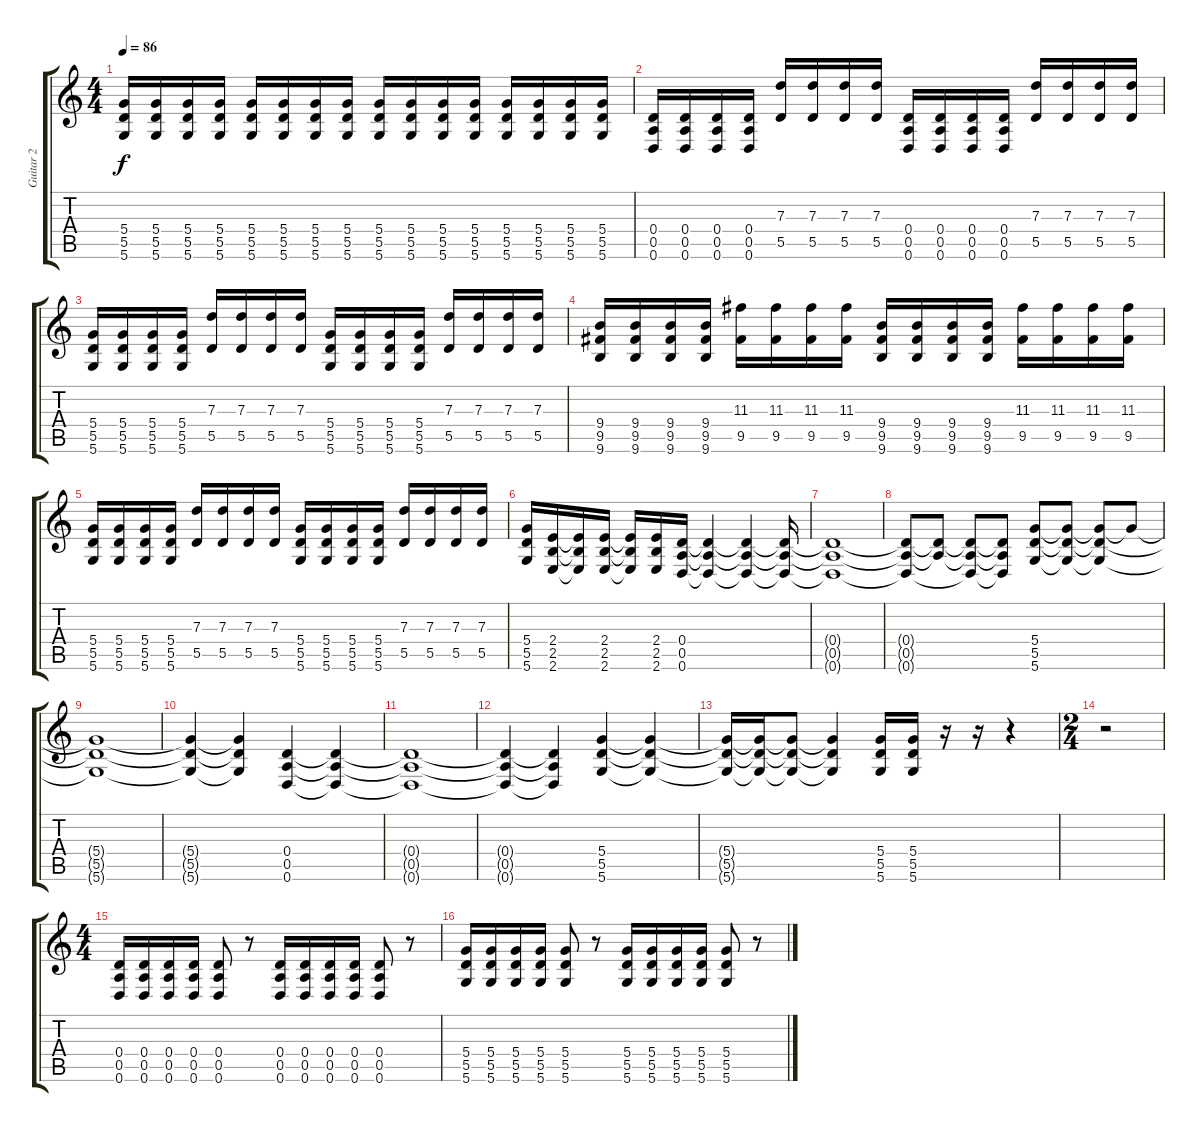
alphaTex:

\track ("Guitar 2" "Guitar 2") {instrument distortionguitar}
\staff {score tabs}
\tuning (E4 B3 G3 D3 A2 D2) {hide}
\ts (4 4)
\tempo 86
\clef g2
\ks c
(5.4 5.5 5.6).16{dy f} (5.4 5.5 5.6).16 (5.4 5.5 5.6).16 (5.4 5.5 5.6).16 (5.4 5.5 5.6).16 (5.4 5.5 5.6).16 (5.4 5.5 5.6).16 (5.4 5.5 5.6).16 (5.4 5.5 5.6).16 (5.4 5.5 5.6).16 (5.4 5.5 5.6).16 (5.4 5.5 5.6).16 (5.4 5.5 5.6).16 (5.4 5.5 5.6).16 (5.4 5.5 5.6).16 (5.4 5.5 5.6).16 |
(0.4 0.5 0.6).16 (0.4 0.5 0.6).16 (0.4 0.5 0.6).16 (0.4 0.5 0.6).16 (7.3 5.5).16 (7.3 5.5).16 (7.3 5.5).16 (7.3 5.5).16 (0.4 0.5 0.6).16 (0.4 0.5 0.6).16 (0.4 0.5 0.6).16 (0.4 0.5 0.6).16 (7.3 5.5).16 (7.3 5.5).16 (7.3 5.5).16 (7.3 5.5).16 |
(5.4 5.5 5.6).16 (5.4 5.5 5.6).16 (5.4 5.5 5.6).16 (5.4 5.5 5.6).16 (7.3 5.5).16 (7.3 5.5).16 (7.3 5.5).16 (7.3 5.5).16 (5.4 5.5 5.6).16 (5.4 5.5 5.6).16 (5.4 5.5 5.6).16 (5.4 5.5 5.6).16 (7.3 5.5).16 (7.3 5.5).16 (7.3 5.5).16 (7.3 5.5).16 |
(9.4 9.5 9.6).16 (9.4 9.5 9.6).16 (9.4 9.5 9.6).16 (9.4 9.5 9.6).16 (11.3 9.5).16 (11.3 9.5).16 (11.3 9.5).16 (11.3 9.5).16 (9.4 9.5 9.6).16 (9.4 9.5 9.6).16 (9.4 9.5 9.6).16 (9.4 9.5 9.6).16 (11.3 9.5).16 (11.3 9.5).16 (11.3 9.5).16 (11.3 9.5).16 |
(5.4 5.5 5.6).16 (5.4 5.5 5.6).16 (5.4 5.5 5.6).16 (5.4 5.5 5.6).16 (7.3 5.5).16 (7.3 5.5).16 (7.3 5.5).16 (7.3 5.5).16 (5.4 5.5 5.6).16 (5.4 5.5 5.6).16 (5.4 5.5 5.6).16 (5.4 5.5 5.6).16 (7.3 5.5).16 (7.3 5.5).16 (7.3 5.5).16 (7.3 5.5).16 |
(5.4 5.5 5.6).16 (2.4 2.5 2.6).16 (2.4{t} 2.5{t} 2.6{t}).16 (2.4 2.5 2.6).16 (2.4{t} 2.5{t} 2.6{t}).16 (2.4 2.5 2.6).16 (0.4 0.5 0.6).16 (0.4{t} 0.5{t} 0.6{t}).4 (0.4{t} 0.5{t} 0.6{t}).4 (0.4{t} 0.5{t} 0.6{t}).16 |
(0.4{t} 0.5{t} 0.6{t}).1 |
(0.4{t} 0.5{t} 0.6{t}).8 (0.4{t} 0.5{t}).8 (0.4{t} 0.5{t} 0.6{t}).8 (0.4{t} 0.5{t} 0.6{t}).8 (5.4 5.5 5.6).8 (5.4{t} 5.5{t} 5.6{t}).8 (5.4{t} 5.5{t} 5.6{t}).8 5.4{t}.8 |
(5.4{t} 5.5{t} 5.6{t}).1 |
(5.4{t} 5.5{t} 5.6{t}).4 (5.4{t} 5.5{t} 5.6{t}).4 (0.4 0.5 0.6).4 (0.4{t} 0.5{t} 0.6{t}).4 |
(0.4{t} 0.5{t} 0.6{t}).1 |
(0.4{t} 0.5{t} 0.6{t}).4 (0.4{t} 0.5{t} 0.6{t}).4 (5.4 5.5 5.6).4 (5.4{t} 5.5{t} 5.6{t}).4 |
(5.4{t} 5.5{t} 5.6{t}).16 (5.4{t} 5.5{t} 5.6{t}).16 (5.4{t} 5.5{t} 5.6{t}).8 (5.4{t} 5.5{t} 5.6{t}).4 (5.4 5.5 5.6).16 (5.4 5.5 5.6).16 r.16 r.16 r.4 |
\ts (2 4)
r.2 |
\ts (4 4)
(0.4 0.5 0.6).16 (0.4 0.5 0.6).16 (0.4 0.5 0.6).16 (0.4 0.5 0.6).16 (0.4 0.5 0.6).8 r.8 (0.4 0.5 0.6).16 (0.4 0.5 0.6).16 (0.4 0.5 0.6).16 (0.4 0.5 0.6).16 (0.4 0.5 0.6).8 r.8 |
(5.4 5.5 5.6).16 (5.4 5.5 5.6).16 (5.4 5.5 5.6).16 (5.4 5.5 5.6).16 (5.4 5.5 5.6).8 r.8 (5.4 5.5 5.6).16 (5.4 5.5 5.6).16 (5.4 5.5 5.6).16 (5.4 5.5 5.6).16 (5.4 5.5 5.6).8 r.8
